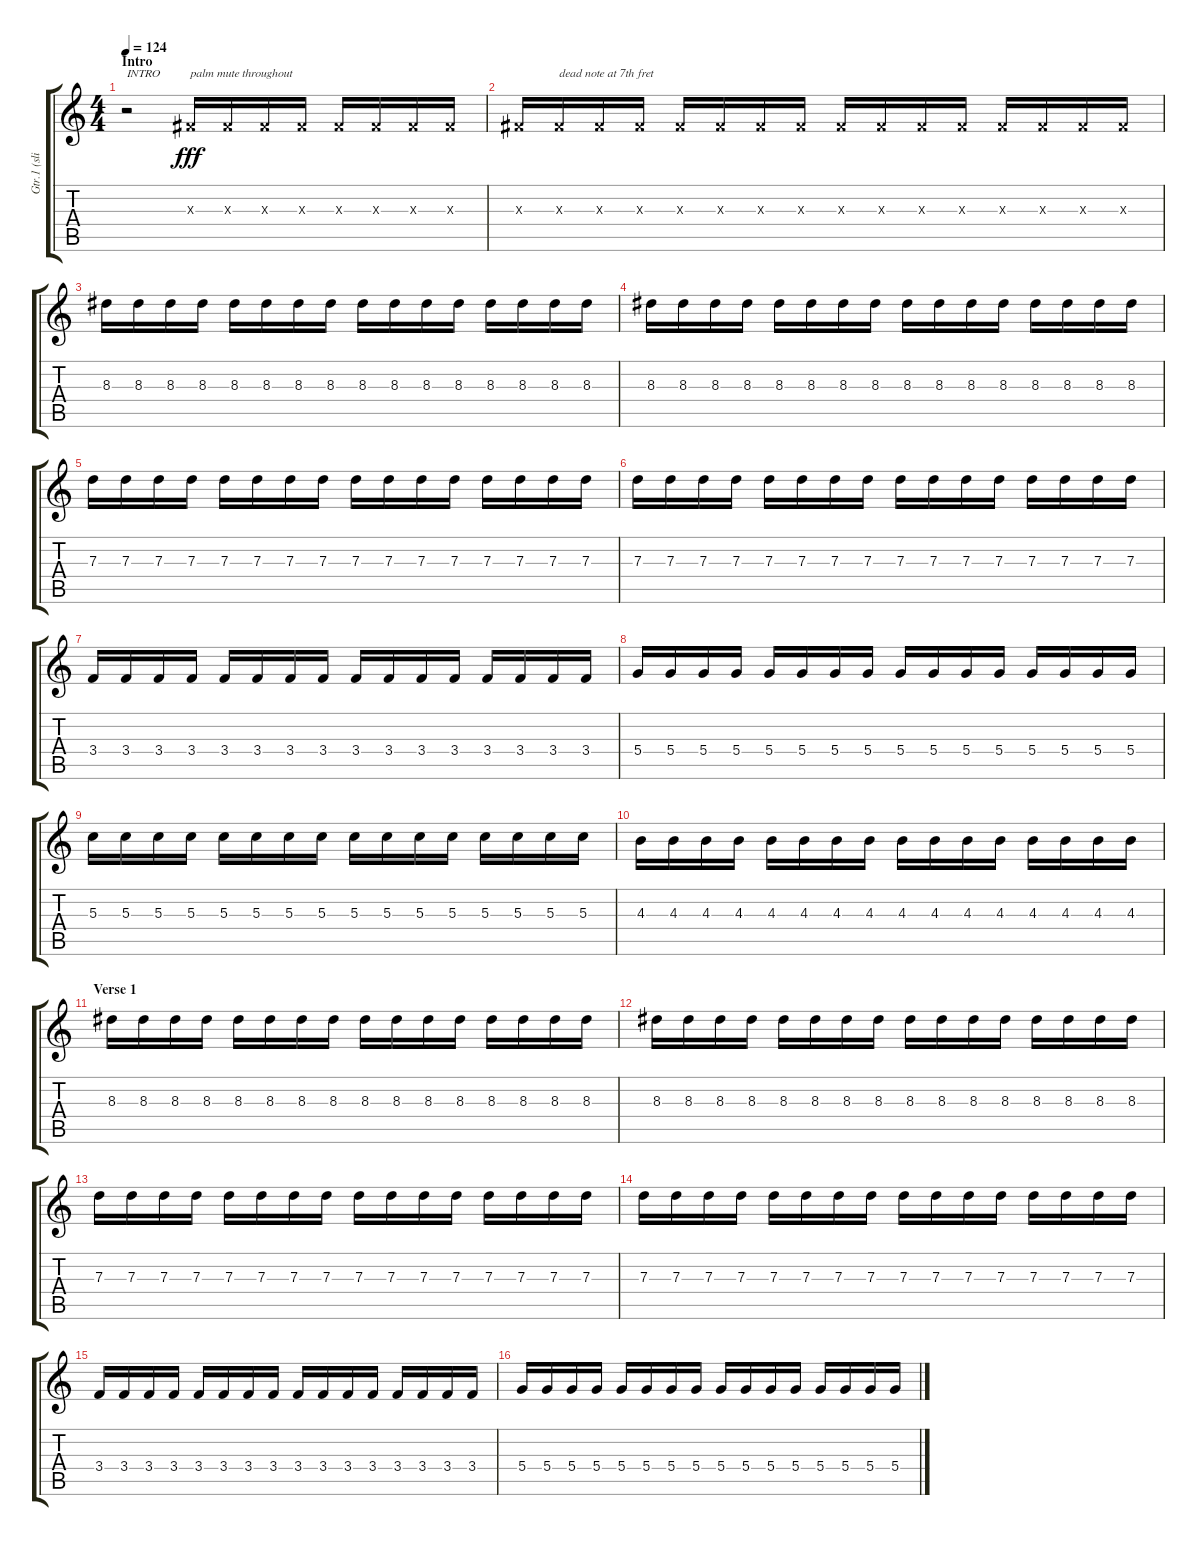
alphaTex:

\track ("Gtr.1 (slight disto.)" "Gtr.1 (sli") {instrument overdrivenguitar}
\staff {score tabs}
\tuning (E4 B3 G3 D3 A2 E2) {hide}
\ts (4 4)
\section ("" "Intro")
\tempo 124
\clef g2
\ks c
r.2{txt "INTRO" dy fff instrument overdrivenguitar} -1.3{x}.16{txt "palm mute throughout"} -1.3{x}.16 -1.3{x}.16 -1.3{x}.16 -1.3{x}.16 -1.3{x}.16 -1.3{x}.16 -1.3{x}.16 |
-1.3{x}.16 -1.3{x}.16{txt "dead note at 7th fret"} -1.3{x}.16 -1.3{x}.16 -1.3{x}.16 -1.3{x}.16 -1.3{x}.16 -1.3{x}.16 -1.3{x}.16 -1.3{x}.16 -1.3{x}.16 -1.3{x}.16 -1.3{x}.16 -1.3{x}.16 -1.3{x}.16 -1.3{x}.16 |
8.3.16{instrument electricguitarmuted} 8.3.16 8.3.16 8.3.16 8.3.16 8.3.16 8.3.16 8.3.16 8.3.16 8.3.16 8.3.16 8.3.16 8.3.16 8.3.16 8.3.16 8.3.16 |
8.3.16 8.3.16 8.3.16 8.3.16 8.3.16 8.3.16 8.3.16 8.3.16 8.3.16 8.3.16 8.3.16 8.3.16 8.3.16 8.3.16 8.3.16 8.3.16 |
7.3.16 7.3.16 7.3.16 7.3.16 7.3.16 7.3.16 7.3.16 7.3.16 7.3.16 7.3.16 7.3.16 7.3.16 7.3.16 7.3.16 7.3.16 7.3.16 |
7.3.16 7.3.16 7.3.16 7.3.16 7.3.16 7.3.16 7.3.16 7.3.16 7.3.16 7.3.16 7.3.16 7.3.16 7.3.16 7.3.16 7.3.16 7.3.16 |
3.4.16 3.4.16 3.4.16 3.4.16 3.4.16 3.4.16 3.4.16 3.4.16 3.4.16 3.4.16 3.4.16 3.4.16 3.4.16 3.4.16 3.4.16 3.4.16 |
5.4.16 5.4.16 5.4.16 5.4.16 5.4.16 5.4.16 5.4.16 5.4.16 5.4.16 5.4.16 5.4.16 5.4.16 5.4.16 5.4.16 5.4.16 5.4.16 |
5.3.16 5.3.16 5.3.16 5.3.16 5.3.16 5.3.16 5.3.16 5.3.16 5.3.16 5.3.16 5.3.16 5.3.16 5.3.16 5.3.16 5.3.16 5.3.16 |
4.3.16 4.3.16 4.3.16 4.3.16 4.3.16 4.3.16 4.3.16 4.3.16 4.3.16 4.3.16 4.3.16 4.3.16 4.3.16 4.3.16 4.3.16 4.3.16 |
\section ("" "Verse 1")
8.3.16 8.3.16 8.3.16 8.3.16 8.3.16 8.3.16 8.3.16 8.3.16 8.3.16 8.3.16 8.3.16 8.3.16 8.3.16 8.3.16 8.3.16 8.3.16 |
8.3.16 8.3.16 8.3.16 8.3.16 8.3.16 8.3.16 8.3.16 8.3.16 8.3.16 8.3.16 8.3.16 8.3.16 8.3.16 8.3.16 8.3.16 8.3.16 |
7.3.16 7.3.16 7.3.16 7.3.16 7.3.16 7.3.16 7.3.16 7.3.16 7.3.16 7.3.16 7.3.16 7.3.16 7.3.16 7.3.16 7.3.16 7.3.16 |
7.3.16 7.3.16 7.3.16 7.3.16 7.3.16 7.3.16 7.3.16 7.3.16 7.3.16 7.3.16 7.3.16 7.3.16 7.3.16 7.3.16 7.3.16 7.3.16 |
3.4.16 3.4.16 3.4.16 3.4.16 3.4.16 3.4.16 3.4.16 3.4.16 3.4.16 3.4.16 3.4.16 3.4.16 3.4.16 3.4.16 3.4.16 3.4.16 |
5.4.16 5.4.16 5.4.16 5.4.16 5.4.16 5.4.16 5.4.16 5.4.16 5.4.16 5.4.16 5.4.16 5.4.16 5.4.16 5.4.16 5.4.16 5.4.16
